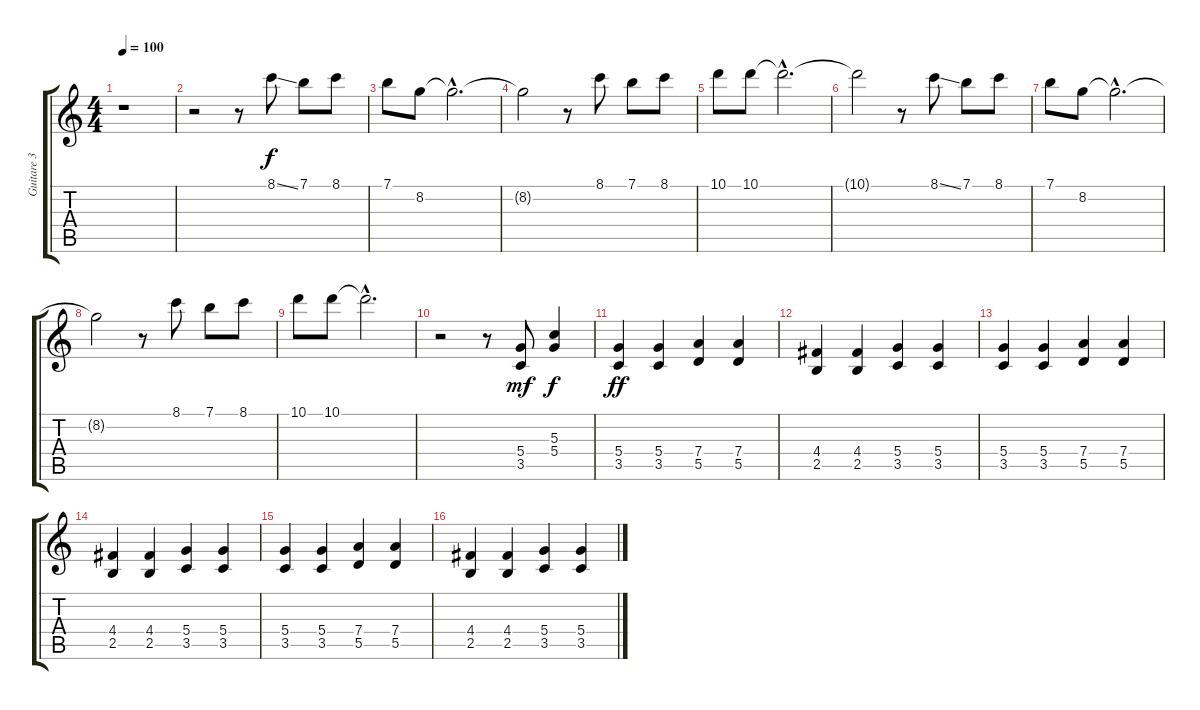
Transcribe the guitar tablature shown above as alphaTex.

\track ("Guitare 3" "Guitare 3") {instrument distortionguitar}
\staff {score tabs}
\tuning (E4 B3 G3 D3 A2 E2) {hide}
\ts (4 4)
\tempo 100
\clef g2
\ks c
r.1{dy ff} |
r.2 r.8 8.1{ss}.8{dy f} 7.1.8 8.1.8 |
7.1.8 8.2.8 8.2{hac t}.2{d} |
8.2{t}.2 r.8 8.1.8 7.1.8 8.1.8 |
10.1.8 10.1.8 10.1{hac t}.2{d} |
10.1{t}.2 r.8 8.1{ss}.8 7.1.8 8.1.8 |
7.1.8 8.2.8 8.2{hac t}.2{d} |
8.2{t}.2 r.8 8.1.8 7.1.8 8.1.8 |
10.1.8 10.1.8 10.1{hac t}.2{d} |
r.2 r.8 (5.4 3.5).8{dy mf} (5.3 5.4).4{dy f} |
(5.4 3.5).4{dy ff} (5.4 3.5).4 (7.4 5.5).4 (7.4 5.5).4 |
(4.4 2.5).4 (4.4 2.5).4 (5.4 3.5).4 (5.4 3.5).4 |
(5.4 3.5).4 (5.4 3.5).4 (7.4 5.5).4 (7.4 5.5).4 |
(4.4 2.5).4 (4.4 2.5).4 (5.4 3.5).4 (5.4 3.5).4 |
(5.4 3.5).4 (5.4 3.5).4 (7.4 5.5).4 (7.4 5.5).4 |
(4.4 2.5).4 (4.4 2.5).4 (5.4 3.5).4 (5.4 3.5).4
